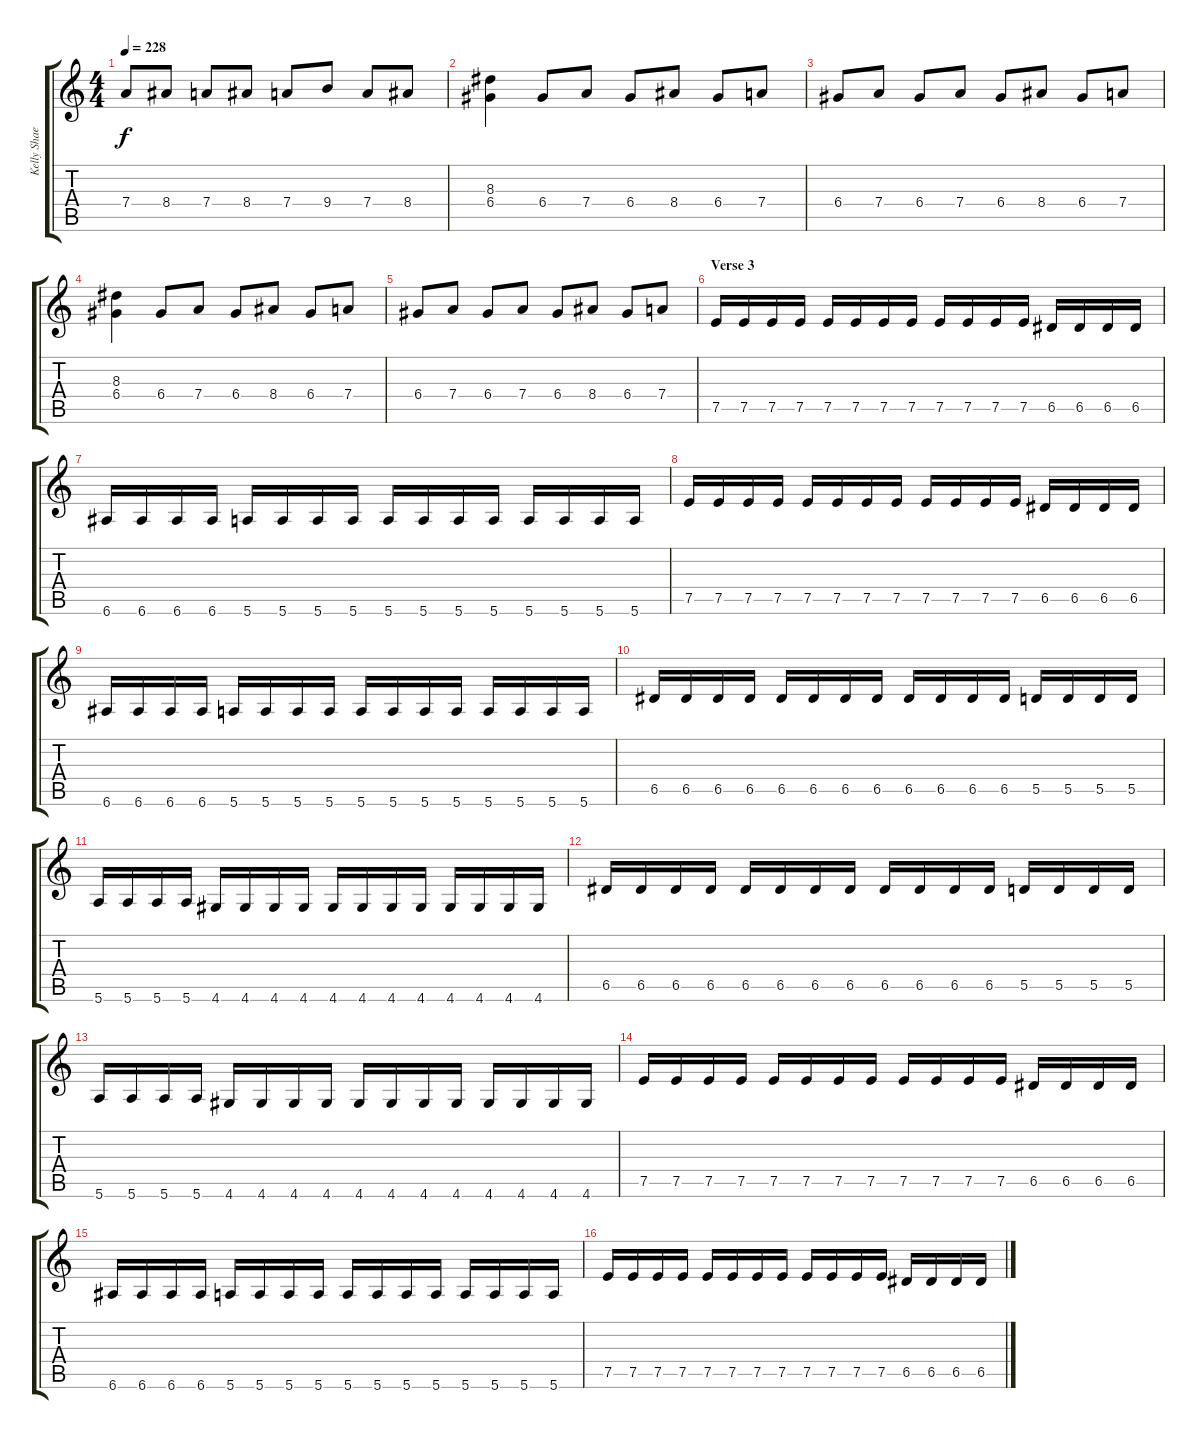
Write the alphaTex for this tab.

\track ("Kelly Shaefer" "Kelly Shae") {instrument distortionguitar}
\staff {score tabs}
\tuning (E4 B3 G3 D3 A2 E2) {hide}
\ts (4 4)
\tempo 228
\clef g2
\ks c
7.4.8{dy f} 8.4.8 7.4.8 8.4.8 7.4.8 9.4.8 7.4.8 8.4.8 |
(8.3 6.4).4 6.4.8 7.4.8 6.4.8 8.4.8 6.4.8 7.4.8 |
6.4.8 7.4.8 6.4.8 7.4.8 6.4.8 8.4.8 6.4.8 7.4.8 |
(8.3 6.4).4 6.4.8 7.4.8 6.4.8 8.4.8 6.4.8 7.4.8 |
6.4.8 7.4.8 6.4.8 7.4.8 6.4.8 8.4.8 6.4.8 7.4.8 |
\section ("" "Verse 3")
7.5.16 7.5.16 7.5.16 7.5.16 7.5.16 7.5.16 7.5.16 7.5.16 7.5.16 7.5.16 7.5.16 7.5.16 6.5.16 6.5.16 6.5.16 6.5.16 |
6.6.16 6.6.16 6.6.16 6.6.16 5.6.16 5.6.16 5.6.16 5.6.16 5.6.16 5.6.16 5.6.16 5.6.16 5.6.16 5.6.16 5.6.16 5.6.16 |
7.5.16 7.5.16 7.5.16 7.5.16 7.5.16 7.5.16 7.5.16 7.5.16 7.5.16 7.5.16 7.5.16 7.5.16 6.5.16 6.5.16 6.5.16 6.5.16 |
6.6.16 6.6.16 6.6.16 6.6.16 5.6.16 5.6.16 5.6.16 5.6.16 5.6.16 5.6.16 5.6.16 5.6.16 5.6.16 5.6.16 5.6.16 5.6.16 |
6.5.16 6.5.16 6.5.16 6.5.16 6.5.16 6.5.16 6.5.16 6.5.16 6.5.16 6.5.16 6.5.16 6.5.16 5.5.16 5.5.16 5.5.16 5.5.16 |
5.6.16 5.6.16 5.6.16 5.6.16 4.6.16 4.6.16 4.6.16 4.6.16 4.6.16 4.6.16 4.6.16 4.6.16 4.6.16 4.6.16 4.6.16 4.6.16 |
6.5.16 6.5.16 6.5.16 6.5.16 6.5.16 6.5.16 6.5.16 6.5.16 6.5.16 6.5.16 6.5.16 6.5.16 5.5.16 5.5.16 5.5.16 5.5.16 |
5.6.16 5.6.16 5.6.16 5.6.16 4.6.16 4.6.16 4.6.16 4.6.16 4.6.16 4.6.16 4.6.16 4.6.16 4.6.16 4.6.16 4.6.16 4.6.16 |
7.5.16 7.5.16 7.5.16 7.5.16 7.5.16 7.5.16 7.5.16 7.5.16 7.5.16 7.5.16 7.5.16 7.5.16 6.5.16 6.5.16 6.5.16 6.5.16 |
6.6.16 6.6.16 6.6.16 6.6.16 5.6.16 5.6.16 5.6.16 5.6.16 5.6.16 5.6.16 5.6.16 5.6.16 5.6.16 5.6.16 5.6.16 5.6.16 |
7.5.16 7.5.16 7.5.16 7.5.16 7.5.16 7.5.16 7.5.16 7.5.16 7.5.16 7.5.16 7.5.16 7.5.16 6.5.16 6.5.16 6.5.16 6.5.16
